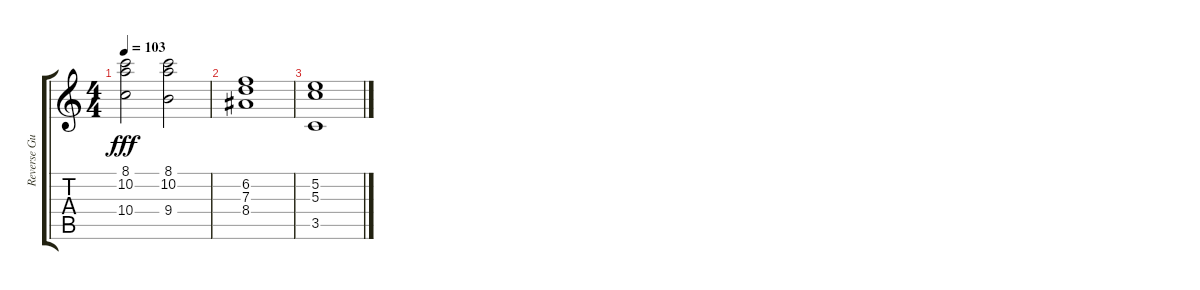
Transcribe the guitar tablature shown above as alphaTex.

\track ("Reverse Guitar Choir" "Reverse Gu") {instrument distortionguitar}
\staff {score tabs}
\tuning (E4 B3 G3 D3 A2 D2) {hide}
\ts (4 4)
\tempo 103
\clef g2
\ks c
(8.1 10.2 10.4).2{dy fff} (8.1 10.2 9.4).2 |
(6.2 7.3 8.4).1 |
(5.2 5.3 3.5).1
